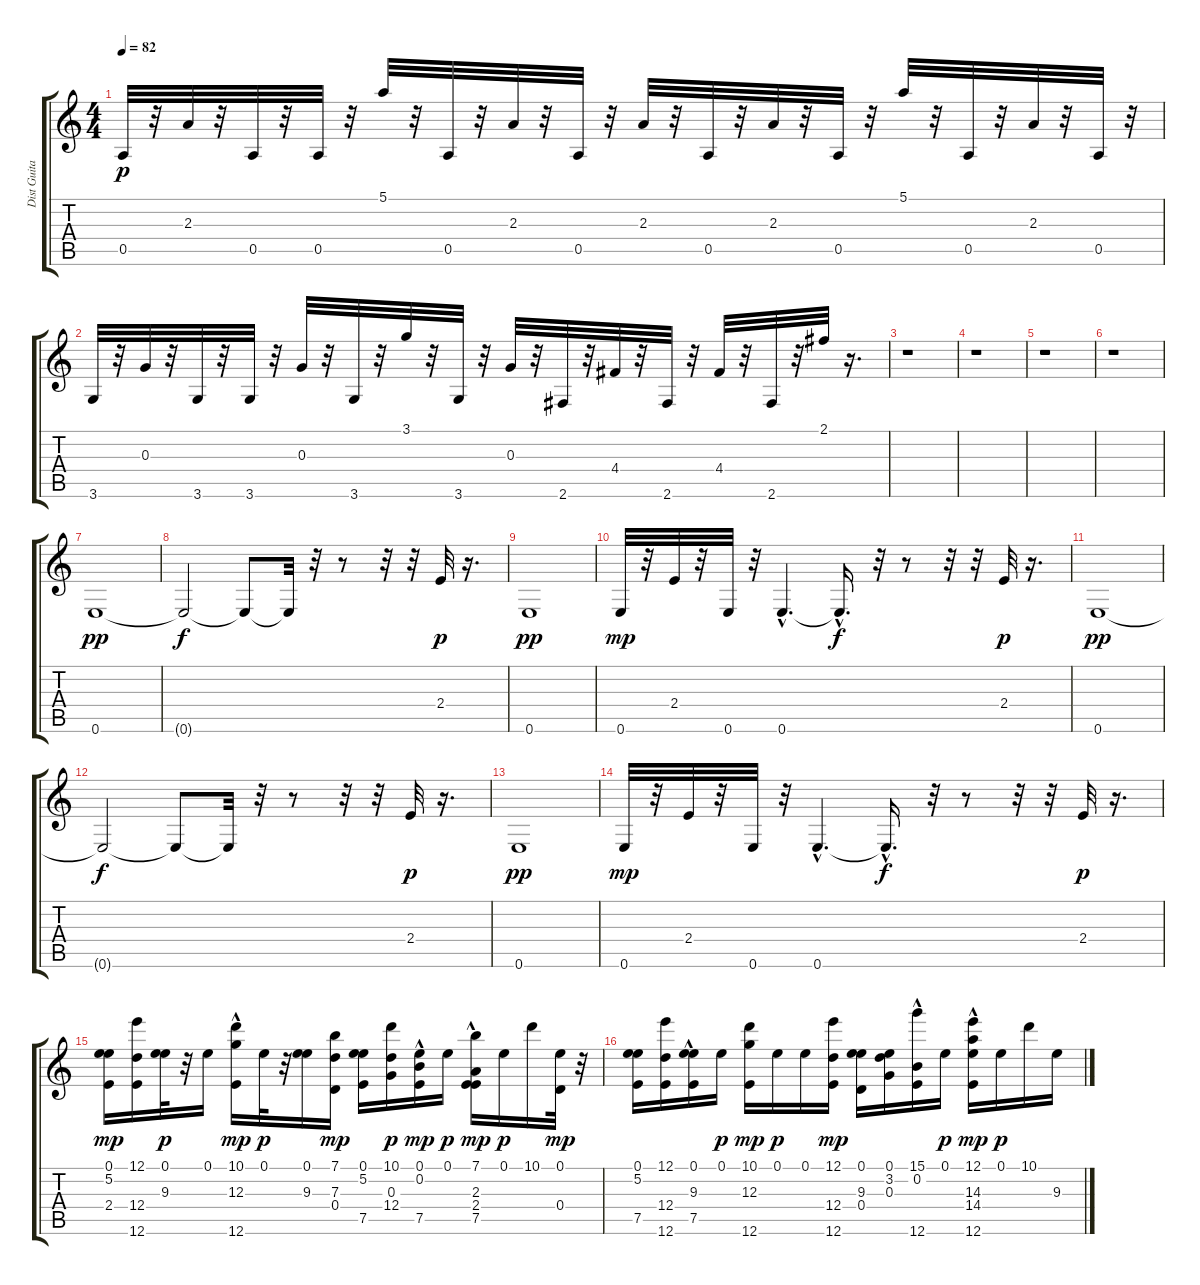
\track ("Dist Guitar" "Dist Guita") {instrument distortionguitar}
\staff {score tabs}
\tuning (E4 B3 G3 D3 A2 E2) {hide}
\ts (4 4)
\tempo 82
\clef g2
\ks c
0.5.32{dy p} r.32 2.3.32 r.32 0.5.32 r.32 0.5.32 r.32 5.1.32 r.32 0.5.32 r.32 2.3.32 r.32 0.5.32 r.32 2.3.32 r.32 0.5.32 r.32 2.3.32 r.32 0.5.32 r.32 5.1.32 r.32 0.5.32 r.32 2.3.32 r.32 0.5.32 r.32 |
3.6.32 r.32 0.3.32 r.32 3.6.32 r.32 3.6.32 r.32 0.3.32 r.32 3.6.32 r.32 3.1.32 r.32 3.6.32 r.32 0.3.32 r.32 2.6.32 r.32 4.4.32 r.32 2.6.32 r.32 4.4.32 r.32 2.6.32 r.32 2.1.32 r.16{d} |
r.1 |
r.1 |
r.1 |
r.1 |
0.6.1{dy pp} |
0.6{t}.2{dy f} 0.6{t}.8 0.6{t}.32 r.32 r.8 r.32 r.32 2.4.32{dy p} r.16{d} |
0.6.1{dy pp} |
0.6.32{dy mp} r.32 2.4.32 r.32 0.6.32 r.32 0.6{hac}.4{d} 0.6{hac t}.16{d dy f} r.32 r.8 r.32 r.32 2.4.32{dy p} r.16{d} |
0.6.1{dy pp} |
0.6{t}.2{dy f} 0.6{t}.8 0.6{t}.32 r.32 r.8 r.32 r.32 2.4.32{dy p} r.16{d} |
0.6.1{dy pp} |
0.6.32{dy mp} r.32 2.4.32 r.32 0.6.32 r.32 0.6{hac}.4{d} 0.6{hac t}.16{d dy f} r.32 r.8 r.32 r.32 2.4.32{dy p} r.16{d} |
(0.1 5.2 2.4).16{dy mp} (12.1 12.4 12.6).16 (0.1 9.3).32{dy p} r.32 0.1.16 (10.1 12.3 12.6{hac}).16{dy mp} 0.1.32{dy p} r.32 (0.1 9.3).16 (7.1 7.3 0.4).16{dy mp} (0.1 5.2 7.5).16 (10.1 0.3 12.4).16{dy p} (0.1 0.2{hac} 7.5{hac}).16{dy mp} 0.1.16{dy p} (7.1 2.3{hac} 2.4{hac} 7.5{hac}).16{dy mp} 0.1.16{dy p} 10.1.16 (0.1 0.4).32{dy mp} r.32 |
(0.1 5.2 7.5).16 (12.1 12.4 12.6).16 (0.1 9.3 7.5{hac}).16 0.1.16{dy p} (10.1 12.3 12.6).16{dy mp} 0.1.16{dy p} 0.1.16 (12.1 12.4 12.6).16{dy mp} (0.1 9.3 0.4).16 (0.1 3.2 0.3).16 (15.1 0.2{hac} 12.6).16 0.1.16{dy p} (12.1 14.3{hac} 14.4 12.6{hac}).16{dy mp} 0.1.16{dy p} 10.1.16 9.3.16
